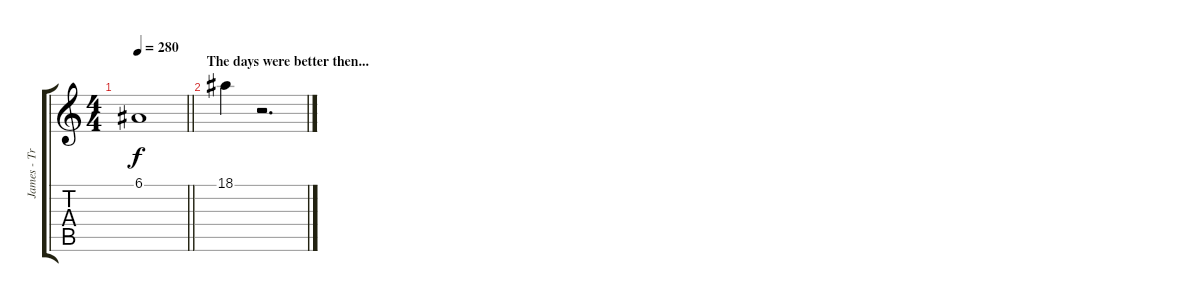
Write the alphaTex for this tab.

\track ("James - Trumpet" "James - Tr") {instrument trumpet}
\staff {score tabs}
\tuning (E4 B3 G3 D3 A2 E2) {hide}
\ts (4 4)
\tempo 280
\clef g2
\barLineRight lightlight
\ks c
6.1.1{dy f} |
\section ("" "The days were better then...")
18.1.4 r.2{d}
